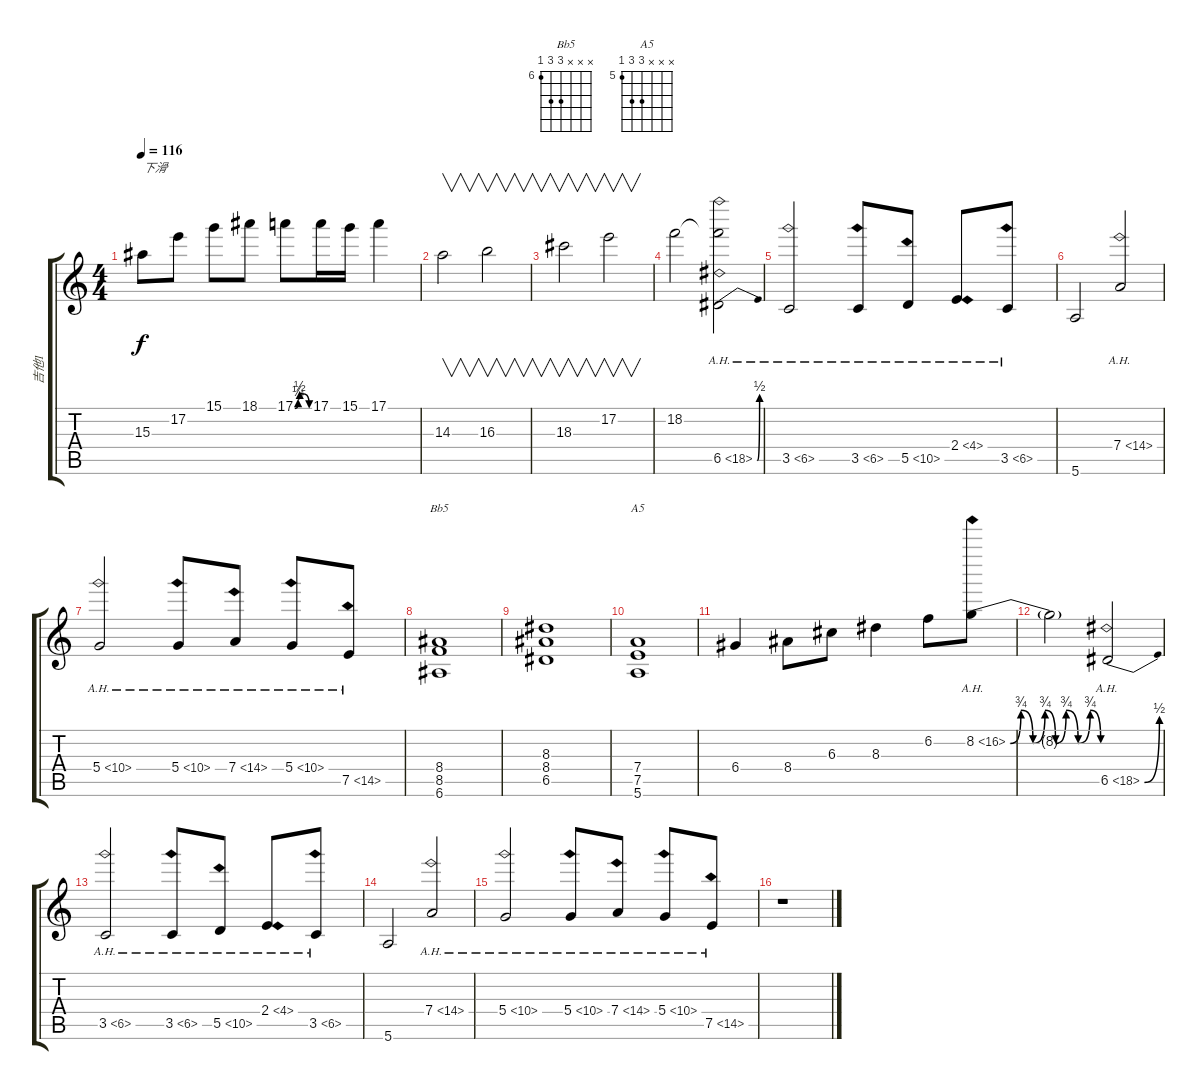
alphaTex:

\track ("吉他1" "吉他1") {instrument distortionguitar}
\staff {score tabs}
\tuning (E4 B3 G3 D3 A2 E2) {hide}
\chord ("Bb5" x x x 8 8 6) {firstfret 6}
\chord ("A5" x x x 7 7 5) {firstfret 5}
\ts (4 4)
\tempo 116
\clef g2
\ks c
15.3.8{txt "下滑" dy f} 17.2.8 15.1.8 18.1.8 17.1{be (custom 0 0 13 1 20 2 30 2 60 0)}.8 17.1.16 15.1.16 17.1.4 |
14.3.2{v} 16.3.2{v} |
18.3.2{v} 17.2.2{v} |
18.2.2 (18.2{ah 12 t} 6.5{be (bend 0 0 60 2) ah 12}).2 |
3.5{ah 3}.2 3.5{ah 3}.8 5.5{ah 5}.8 2.4{ah 2}.8 3.5{ah 3}.8 |
5.6.2 7.4{ah 7}.2 |
5.4{ah 5}.2 5.4{ah 5}.8 7.4{ah 7}.8 5.4{ah 5}.8 7.5{ah 7}.8 |
(8.4 8.5 6.6).1{ch "Bb5"} |
(8.3 8.4 6.5).1 |
(7.4 7.5 5.6).1{ch "A5"} |
6.4.4 8.4.8 6.3.8 8.3.4 6.2.8 8.2{be (custom 0 0 7 3 15 0 23 3 30 0 37 3 45 0 53 3 60 0) ah 8}.8 |
8.2{t}.2 6.5{be (bend 0 0 60 2) ah 12}.2 |
3.5{ah 3}.2 3.5{ah 3}.8 5.5{ah 5}.8 2.4{ah 2}.8 3.5{ah 3}.8 |
5.6.2 7.4{ah 7}.2 |
5.4{ah 5}.2 5.4{ah 5}.8 7.4{ah 7}.8 5.4{ah 5}.8 7.5{ah 7}.8 |
r.1
